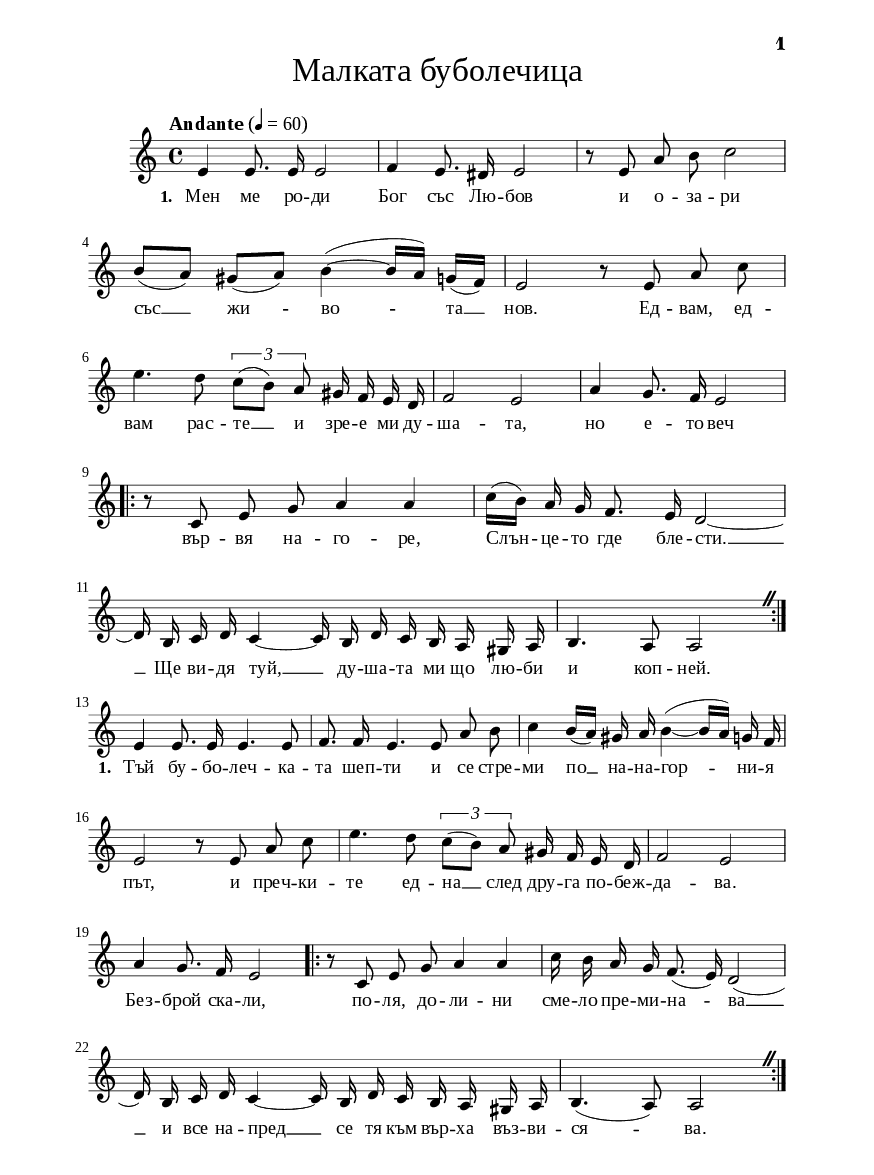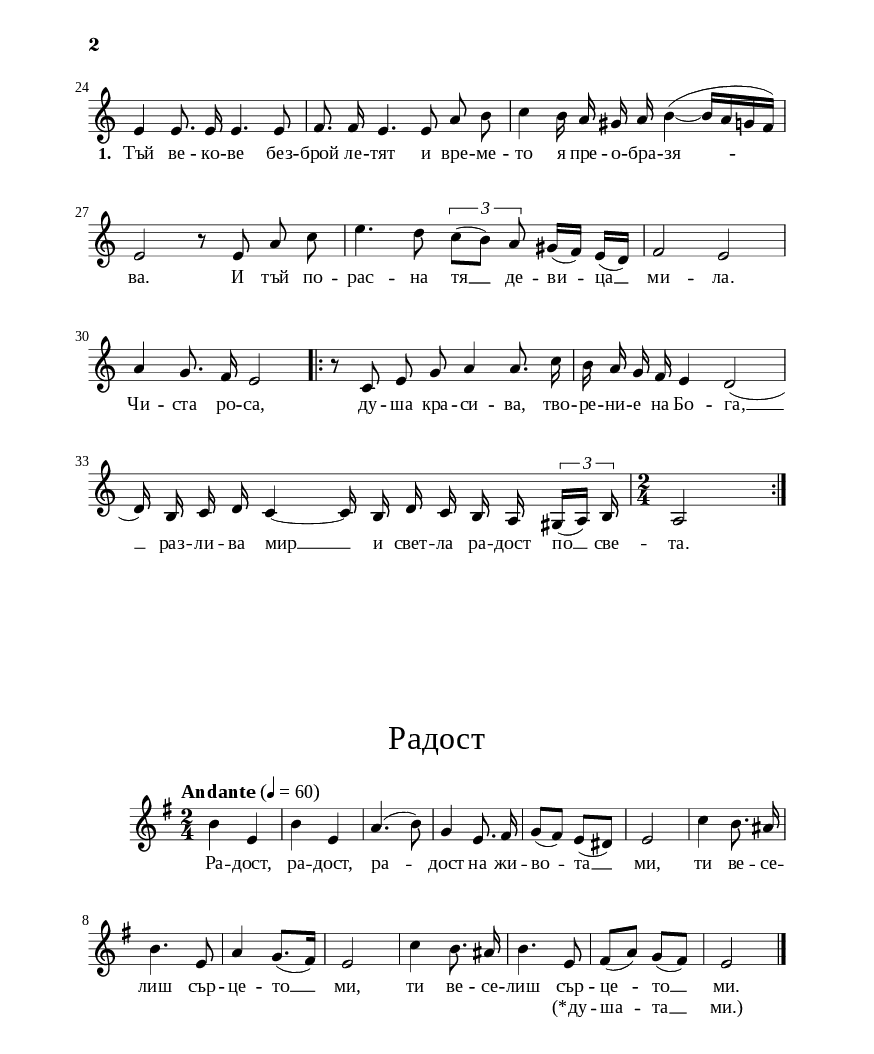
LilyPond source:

% Виж за разположението на текста.
\version "2.24.4"

% include paper part and global functions
\include "include/globals.ily"

\bookpart {
  \label #'ref173
  \tocItem \markup "Малката буболечица"
  \include "include/bookpart-paper.ily"
  \score {
    \include "include/score-layout.ily"

    \new Voice \absolute {
      \clef treble
      \key a \minor
      \time 4/4
      \tempoFunc "Andante" 4 "60"
      \autoBeamOff
      e'4  e'8.  e'16  e'2 | % 2
      f'4  e'8.  dis'16  e'2 | % 3
      r8  e'8  a'8  b'8  c''2 \break | % 4
      b'8 ( [  a'8  ])   gis'8 ( [  a'8 ])
       b'4  ( ~  b'16  [ a'16]  )  g'16 (
      [f'16 ]  )  | % 5
      e'2 r8 e'8  a'8  c''8 \break | % 6
      e''4.  d''8 \tweak direction #up \times 2/3 {
        \once \override Slur.positions = #'(1 . 1) c''8  (  [ b'8 ])  a'8
      }
      gis'16  f'16  e'16  d'16 | % 7
      f'2  e'2 | % 8
      a'4  g'8.  f'16  e'2 \break
      \repeat
      volta 2 {
        | % 9
        \autoBeamOff  r8  c'8  e'8  g'8  a'4  a'4 |
        c''16 ( [  b'16 ] )  a'16  g'16
        f'8.  e'16  d'2 ~ | % 11
        d'16  b16  c'16  d'16  c'4 ~
        c'16  b16  d'16  c'16  b16
        a16  gis16  a16 | % 12
        b4.  a8  a2 \caesura \break
      }

      e'4 e'8. e'16 e'4. e'8 | f'8. f'16  e'4. e'8 a'8 b'8 |  c''4 b'16[ ( a'16 ) ] gis'16 a'16 b'4  ( ~ b'16 [a'16] ) g'16 f'16 | \break

      e'2 r8 e'8 a'8 c''8 | e''4. d''8  \tweak direction #up \times 2/3 {
        \once \override Slur.positions = #'(1 . 1) c''8  [ ( b'8 ) ] a'8
      } gis'16 f'16 e'16 d'16 | f'2 e'2 | \break


      a'4 g'8.  f'16  e'2 |  \bar ".|:" r8 c'8 e' g' a'4 a'4 |  c''16 b' a' g' f'8. ( e'16 ) d'2 (| \break

      d'16)  b16  c'16  d'16  c'4 ~
      c'16  b16  d'16  c'16  b16
      a16  gis16  a16 | % 12
      b4. ( a8 ) a2 \caesura \break \bar ":|."


      e'4 e'8. e'16 e'4. e'8 | f'8. f'16 e'4. e'8 a'8 b'8 |  c''4 b'16  a'16 gis'16 a'16 \autoBeamOn b'4  ( ~ b'16 a'16  g'16 f'16 ) | \break

      e'2 r8 \autoBeamOff e'8 a'8 c''8 | e''4. d''8  \tweak direction #up \times 2/3 {
        \once \override Slur.positions = #'(1 . 1) c''8  ( [  b'8 ) ] a'8
      } gis'16 [( f'16 )] e'16 [(d'16) ] | f'2 e'2 | \break


      a'4 g'8.  f'16  e'2 |  \bar ".|:" r8 c'8 e' g' a'4 a'8. c''16 | 
      
       b'16 a'16 g' f' e'4 d'2 (| \break

      d'16)  b16  c'16  d'16  c'4 ~
      c'16  b16  d'16  c'16  b16 a16 \times 2/3 { gis16 [ ( a16 ) ] b16 }| \time 2/4 a2 \break \bar ":|."
    }

    \addlyrics {
      \set stanza = "1. " Мен ме ро -- ди Бог със Лю --
      бов и о -- за -- ри със __ жи
      -- во -- та __ нов. Ед --
      вам, ед -- вам рас -- те __  и зре
      -- е ми ду -- ша -- та, но е -- то
      веч вър -- вя на -- го -- ре, Слън
      -- це -- то где бле -- сти. __
      Ще ви -- дя туй, __ ду -- ша -- та
      ми що лю -- би и коп -- ней.

      \set stanza = "1. " Тъй бу -- бо -- леч -- ка -- та шеп -- ти
      и се стре -- ми по __ на -- на -- гор -- ни -- я път,
      и преч -- ки -- те ед -- на __ след дру -- га
      по -- беж -- да -- ва.
      Без -- брой ска -- ли, по -- ля, до -- ли -- ни
      сме -- ло пре -- ми -- на -- ва __
      и все на -- пред __ се тя към вър -- ха
      въз -- ви -- ся -- ва.

      \set stanza = "1. " Тъй ве -- ко -- ве без -- брой ле -- тят
      и вре -- ме -- то я пре -- о -- бра -- зя -- ва.
      И тъй по -- рас  -- на тя __ де -- ви -- ца __ ми -- ла.
      Чи -- ста ро -- са, ду -- ша кра -- си -- ва,
      тво -- ре -- ни -- е на Бо -- га, __
      раз -- ли -- ва мир __ и свет -- ла ра -- дост
      по __ све -- та.

    }

    \header {
      title = \titleFunc #'ref_desc_17 "Малката буболечица" "Malkata bubolečica"
    }

    \midi{}

  } % score
 \markup \vspace #7
  \label #'ref174_3
  \tocItem \markup "Радост"
  \include "include/bookpart-paper.ily"
  \score {
    \include "include/score-layout.ily"

    \new Voice \absolute {
      \clef treble
      \key e \minor
      \time 2/4
      \tempoFunc "Andante" 4 "60"
      \autoBeamOff
      b'4 e'4 | % 2
      b'4 e'4 | % 3
      a'4. ( b'8 ) | % 4
      g'4  e'8. fis'16 | % 5
      g'8 ( [fis'8] ) e'8 ( [dis'8] ) | % 6
      e'2 | % 7
      c''4  b'8. ais'16 \break | % 8
      b'4. e'8 | % 9
      a'4  g'8. [( fis'16 )] |
      e'2 | % 11
      c''4  b'8. ais'16 | % 12
      b'4. e'8 | % 13
      fis'8 ([ a'8 ]) g'8 ( [fis'8] ) | % 14
      e'2 \bar "|."
    }

    \addlyrics {
      Ра -- дост,
      ра -- дост, ра -- дост на жи -- во -- та __ ми, ти
      ве -- се -- лиш сър -- це -- то __ ми, ти ве -- се
      -- лиш сър -- це -- то __ ми.}
       \addlyrics {\repeat unfold 23 { \skip 2 } (*ду -- ша -- та __ ми.)}

        \header {
          title = \titleFunc #'ref_desc_19 "Радост" "Radost"
        }

        \midi{}

      } % score
  

} % bookpart

% Più mosso
%
